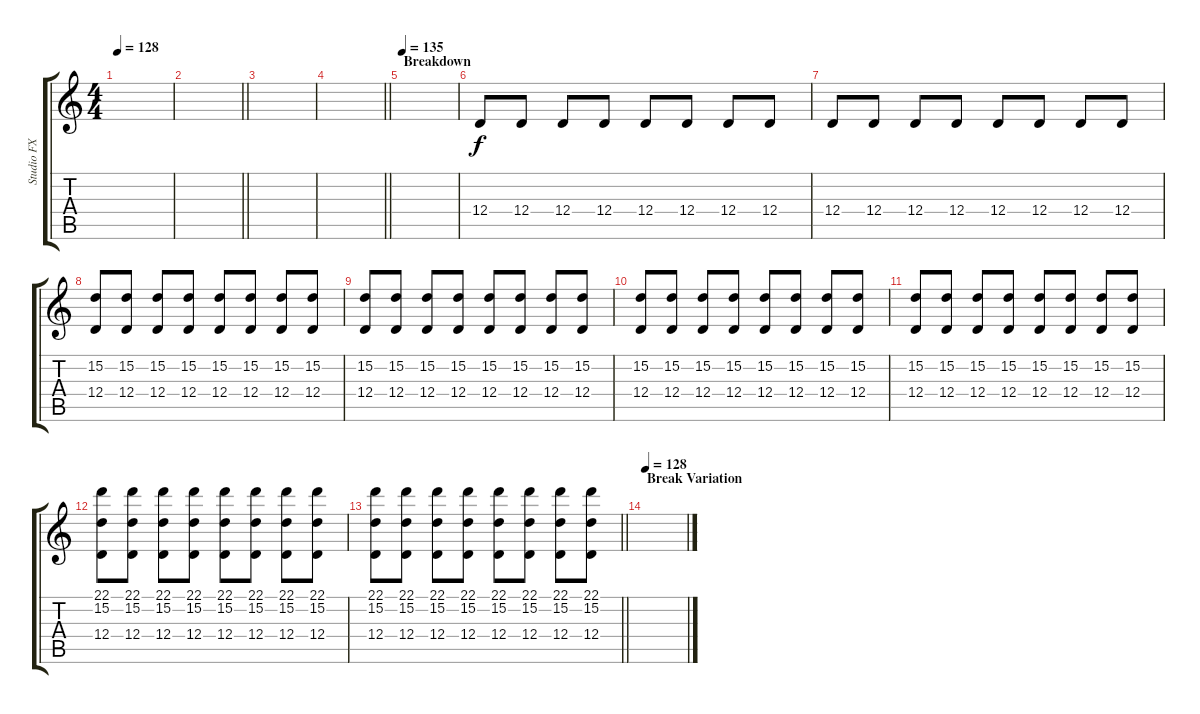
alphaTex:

\track ("Studio FX" "Studio FX") {instrument stringensemble1}
\staff {score tabs}
\tuning (E4 B3 G3 D3 A2 D2) {hide}
\ts (4 4)
\tempo 128
\clef g2
\ks c
|
\barLineRight lightlight
|
|
\barLineRight lightlight
|
\section ("" "Breakdown")
\tempo 135
|
12.4.8 12.4.8 12.4.8 12.4.8 12.4.8 12.4.8 12.4.8 12.4.8 |
12.4.8 12.4.8 12.4.8 12.4.8 12.4.8 12.4.8 12.4.8 12.4.8 |
(15.2 12.4).8 (15.2 12.4).8 (15.2 12.4).8 (15.2 12.4).8 (15.2 12.4).8 (15.2 12.4).8 (15.2 12.4).8 (15.2 12.4).8 |
(15.2 12.4).8 (15.2 12.4).8 (15.2 12.4).8 (15.2 12.4).8 (15.2 12.4).8 (15.2 12.4).8 (15.2 12.4).8 (15.2 12.4).8 |
(15.2 12.4).8 (15.2 12.4).8 (15.2 12.4).8 (15.2 12.4).8 (15.2 12.4).8 (15.2 12.4).8 (15.2 12.4).8 (15.2 12.4).8 |
(15.2 12.4).8 (15.2 12.4).8 (15.2 12.4).8 (15.2 12.4).8 (15.2 12.4).8 (15.2 12.4).8 (15.2 12.4).8 (15.2 12.4).8 |
(22.1 15.2 12.4).8 (22.1 15.2 12.4).8 (22.1 15.2 12.4).8 (22.1 15.2 12.4).8 (22.1 15.2 12.4).8 (22.1 15.2 12.4).8 (22.1 15.2 12.4).8 (22.1 15.2 12.4).8 |
\barLineRight lightlight
(22.1 15.2 12.4).8 (22.1 15.2 12.4).8 (22.1 15.2 12.4).8 (22.1 15.2 12.4).8 (22.1 15.2 12.4).8 (22.1 15.2 12.4).8 (22.1 15.2 12.4).8 (22.1 15.2 12.4).8 |
\section ("" "Break Variation")
\tempo 128
